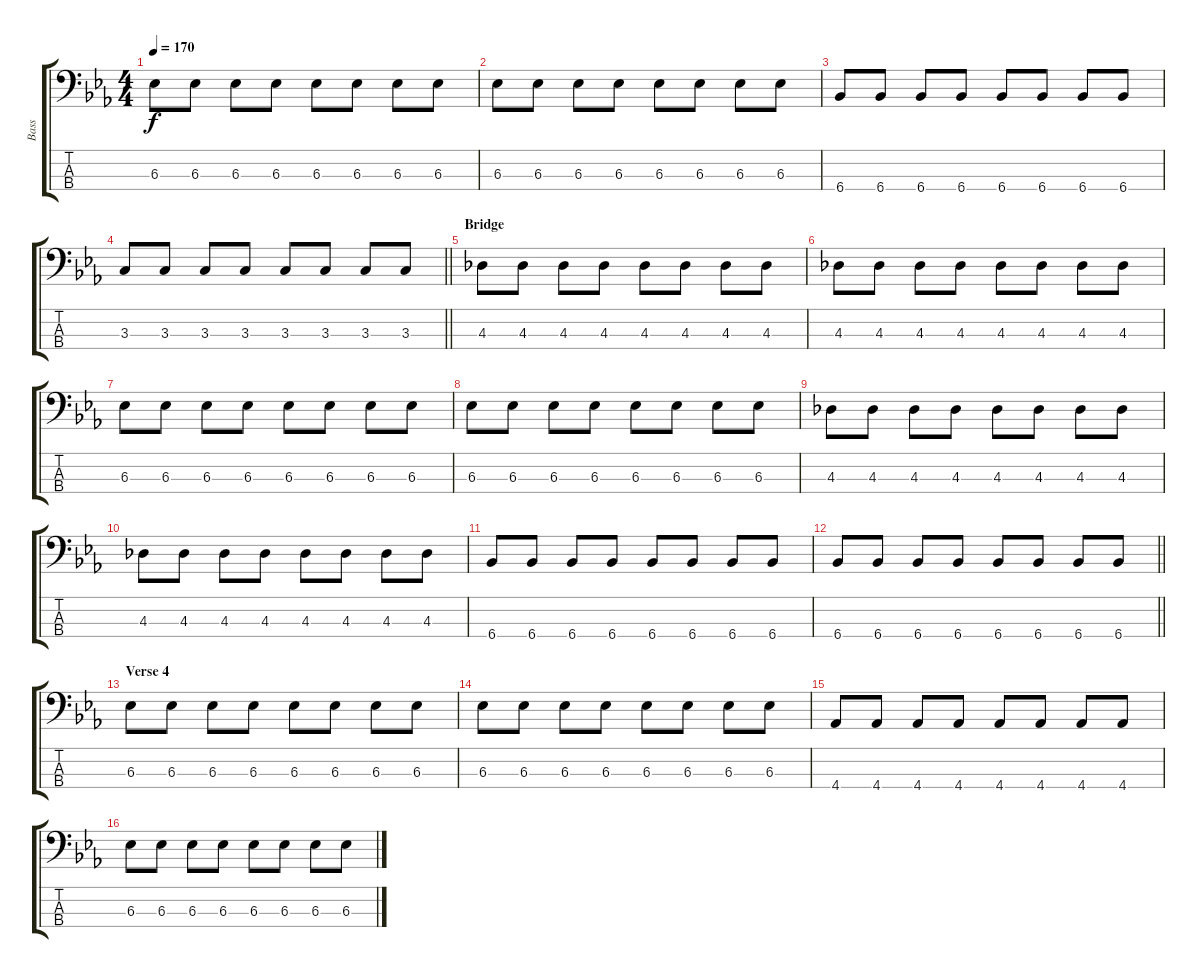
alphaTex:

\track ("Bass" "Bass") {instrument electricbassfinger}
\staff {score tabs}
\tuning (G2 D2 A1 E1) {hide}
\ts (4 4)
\tempo 170
\clef f4
\ks eb
6.3.8{dy f} 6.3.8 6.3.8 6.3.8 6.3.8 6.3.8 6.3.8 6.3.8 |
6.3.8 6.3.8 6.3.8 6.3.8 6.3.8 6.3.8 6.3.8 6.3.8 |
6.4.8 6.4.8 6.4.8 6.4.8 6.4.8 6.4.8 6.4.8 6.4.8 |
\barLineRight lightlight
3.3.8 3.3.8 3.3.8 3.3.8 3.3.8 3.3.8 3.3.8 3.3.8 |
\section ("" "Bridge")
4.3.8 4.3.8 4.3.8 4.3.8 4.3.8 4.3.8 4.3.8 4.3.8 |
4.3.8 4.3.8 4.3.8 4.3.8 4.3.8 4.3.8 4.3.8 4.3.8 |
6.3.8 6.3.8 6.3.8 6.3.8 6.3.8 6.3.8 6.3.8 6.3.8 |
6.3.8 6.3.8 6.3.8 6.3.8 6.3.8 6.3.8 6.3.8 6.3.8 |
4.3.8 4.3.8 4.3.8 4.3.8 4.3.8 4.3.8 4.3.8 4.3.8 |
4.3.8 4.3.8 4.3.8 4.3.8 4.3.8 4.3.8 4.3.8 4.3.8 |
6.4.8 6.4.8 6.4.8 6.4.8 6.4.8 6.4.8 6.4.8 6.4.8 |
\barLineRight lightlight
6.4.8 6.4.8 6.4.8 6.4.8 6.4.8 6.4.8 6.4.8 6.4.8 |
\section ("" "Verse 4")
6.3.8 6.3.8 6.3.8 6.3.8 6.3.8 6.3.8 6.3.8 6.3.8 |
6.3.8 6.3.8 6.3.8 6.3.8 6.3.8 6.3.8 6.3.8 6.3.8 |
4.4.8 4.4.8 4.4.8 4.4.8 4.4.8 4.4.8 4.4.8 4.4.8 |
6.3.8 6.3.8 6.3.8 6.3.8 6.3.8 6.3.8 6.3.8 6.3.8
